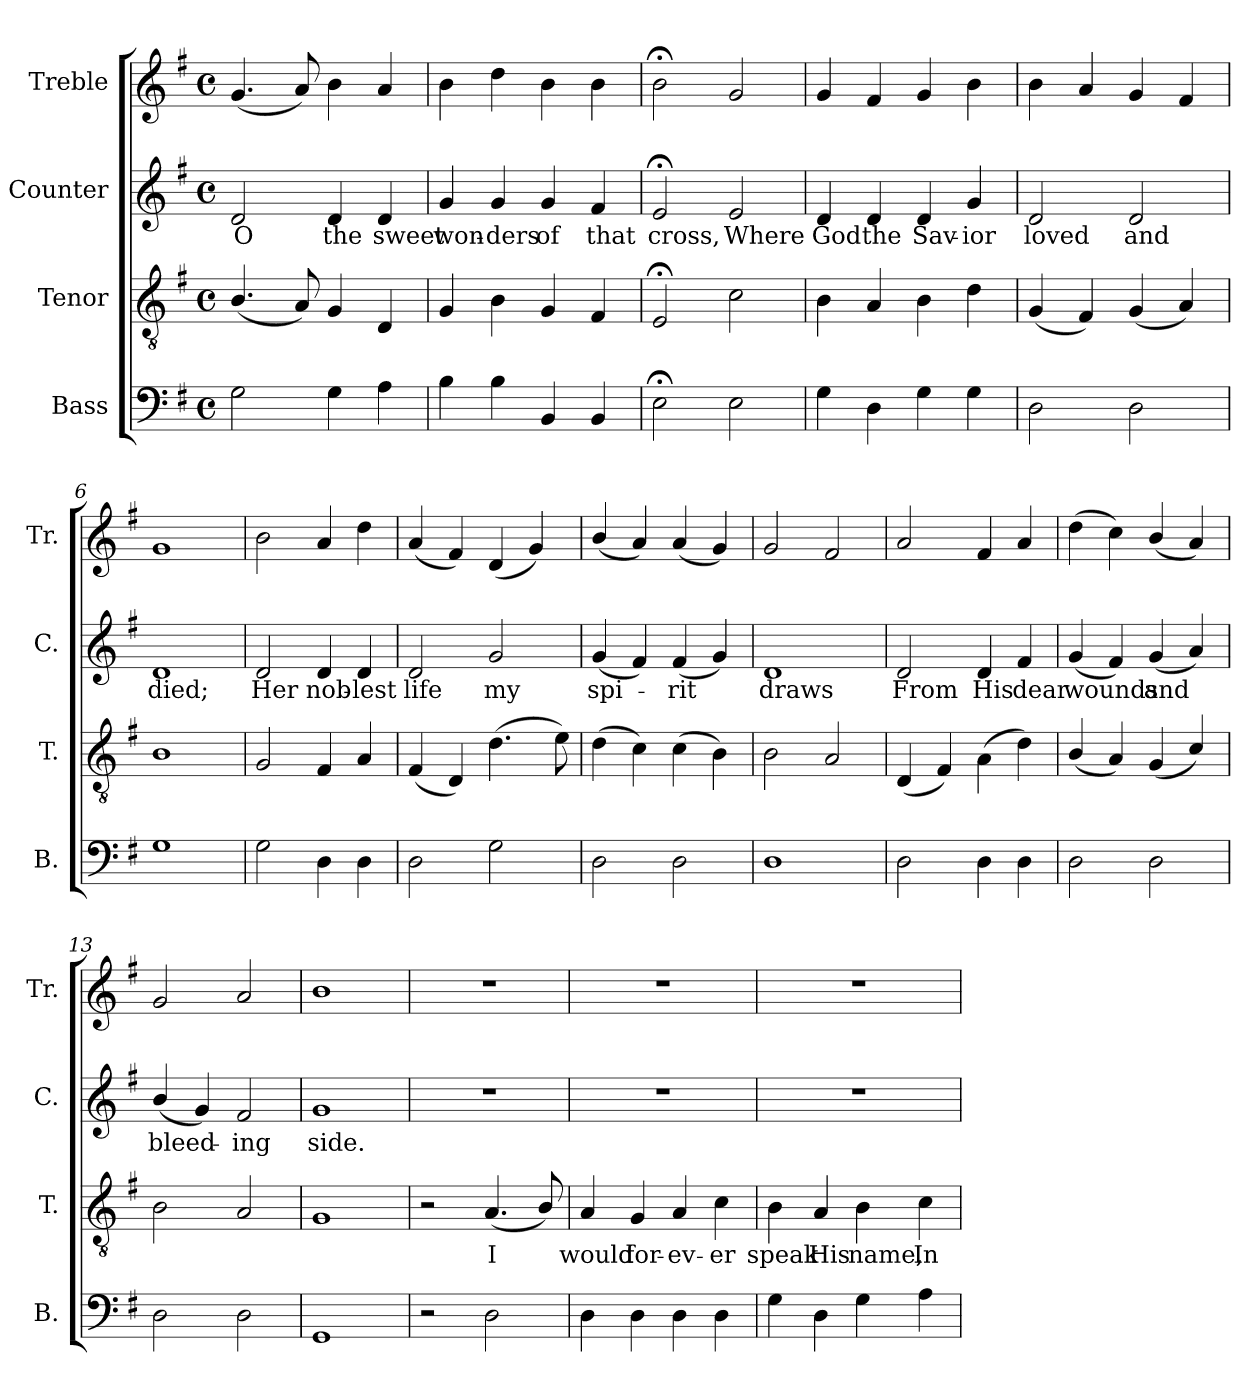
**kern	**kern	**text	**kern	**text	**kern
*part4	*part3	*part3	*part2	*part2	*part1
*staff4	*staff3	*staff3	*staff2	*staff2	*staff1
*I"Bass	*I"Tenor	*	*I"Counter	*	*I"Treble
*I'B.	*I'T.	*	*I'C.	*	*I'Tr.
*clefF4	*clefGv2	*	*clefG2	*	*clefG2
*k[f#]	*k[f#]	*	*k[f#]	*	*k[f#]
*M4/4	*M4/4	*	*M4/4	*	*M4/4
*met(c)	*met(c)	*	*met(c)	*	*met(c)
=1	=1	=1	=1	=1	=1
2G\	(4.B/	.	2d/	O	(4.g/
.	8A/)	.	.	.	8a/)
4G\	4G/	.	4d/	the	4b\
4A\	4D/	.	4d/	sweet	4a/
=2	=2	=2	=2	=2	=2
4B\	4G/	.	4g/	won-	4b\
4B\	4B\	.	4g/	-ders	4dd\
4BB/	4G/	.	4g/	of	4b\
4BB/	4F#/	.	4f#/	that	4b\
=3	=3	=3	=3	=3	=3
2E;<\	2E;</	.	2e;</	cross,	2b;<\
2E\	2c\	.	2e/	Where	2g/
=4	=4	=4	=4	=4	=4
4G\	4B\	.	4d/	God	4g/
4D\	4A/	.	4d/	the	4f#/
4G\	4B\	.	4d/	Sav-	4g/
4G\	4d\	.	4g/	-ior	4b\
=5	=5	=5	=5	=5	=5
2D\	(4G/	.	2d/	loved	4b\
.	4F#/)	.	.	.	4a/
2D\	(4G/	.	2d/	and	4g/
.	4A/)	.	.	.	4f#/
=6	=6	=6	=6	=6	=6
1G	1B	.	1d	died;	1g
=7	=7	=7	=7	=7	=7
2G\	2G/	.	2d/	Her	2b\
4D\	4F#/	.	4d/	nob-	4a/
4D\	4A/	.	4d/	-lest	4dd\
!!LO:LB:g=z
=8	=8	=8	=8	=8	=8
2D\	(4F#/	.	2d/	life	(4a/
.	4D/)	.	.	.	4f#/)
2G\	(4.d\	.	2g/	my	(4d/
.	.	.	.	.	4g/)
.	8e\)	.	.	.	.
=9	=9	=9	=9	=9	=9
2D\	(4d\	.	(4g/	spi-	(4b/
.	4c\)	.	4f#/)	.	4a/)
2D\	(4c\	.	(4f#/	-rit	(4a/
.	4B\)	.	4g/)	.	4g/)
=10	=10	=10	=10	=10	=10
1D	2B\	.	1d	draws	2g/
.	2A/	.	.	.	2f#/
=11	=11	=11	=11	=11	=11
2D\	(4D/	.	2d/	From	2a/
.	4F#/)	.	.	.	.
4D\	(4A\	.	4d/	His	4f#/
4D\	4d\)	.	4f#/	dear	4a/
=12	=12	=12	=12	=12	=12
2D\	(4B/	.	(4g/	wounds	(4dd\
.	4A/)	.	4f#/)	.	4cc\)
2D\	(4G/	.	(4g/	and	(4b/
.	4c/)	.	4a/)	.	4a/)
=13	=13	=13	=13	=13	=13
2D\	2B\	.	(4b/	bleed-	2g/
.	.	.	4g/)	.	.
2D\	2A/	.	2f#/	-ing	2a/
=14	=14	=14	=14	=14	=14
1GG	1G	.	1g	side.	1b
=15	=15	=15	=15	=15	=15
2r	2r	.	1r	.	1r
2D\	(4.A/	I	.	.	.
.	8B/)	.	.	.	.
!!LO:LB:g=z
=16	=16	=16	=16	=16	=16
4D\	4A/	would	1r	.	1r
4D\	4G/	for-	.	.	.
4D\	4A/	-ev-	.	.	.
4D\	4c\	-er	.	.	.
=17	=17	=17	=17	=17	=17
4G\	4B\	speak	1r	.	1r
4D\	4A/	His	.	.	.
4G\	4B\	name,	.	.	.
4A\	4c\	In	.	.	.
=	=	=	=	=	=
*-	*-	*-	*-	*-	*-
